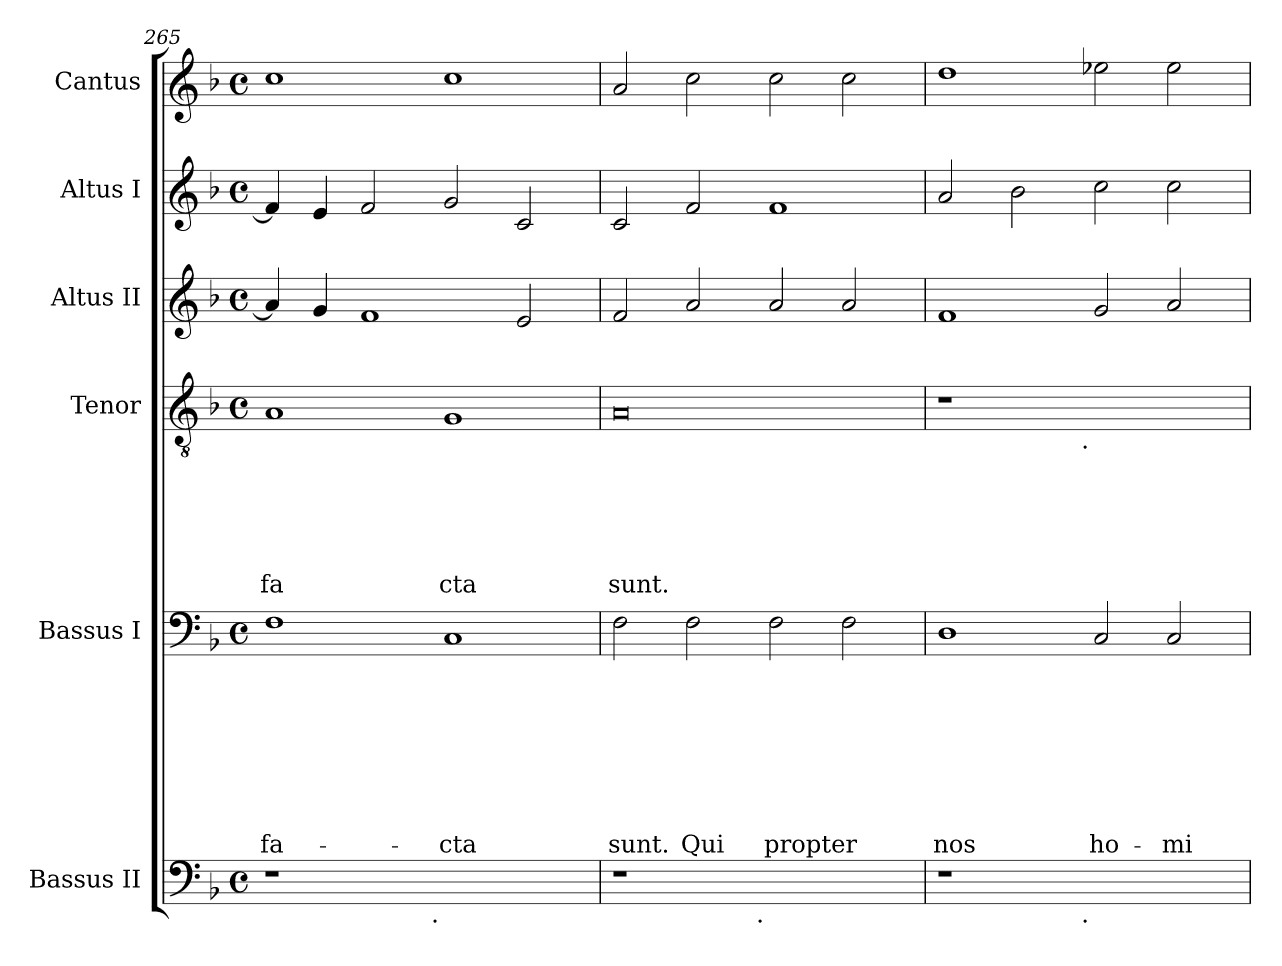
**kern	**kern	**text	**text	**text	**text	**text	**text	**text	**text	**kern	**text	**text	**text	**text	**text	**text	**kern	**kern	**kern
*part6	*part5	*part5	*part5	*part5	*part5	*part5	*part5	*part5	*part5	*part4	*part4	*part4	*part4	*part4	*part4	*part4	*part3	*part2	*part1
*staff6	*staff5	*staff5	*staff5	*staff5	*staff5	*staff5	*staff5	*staff5	*staff5	*staff4	*staff4	*staff4	*staff4	*staff4	*staff4	*staff4	*staff3	*staff2	*staff1
*I"Bassus II	*I"Bassus I	*	*	*	*	*	*	*	*	*I"Tenor	*	*	*	*	*	*	*I"Altus II	*I"Altus I	*I"Cantus
*I'B II	*I'B I	*	*	*	*	*	*	*	*	*I'T	*	*	*	*	*	*	*I'A II	*I'A I	*
*clefF4	*clefF4	*	*	*	*	*	*	*	*	*clefGv2	*	*	*	*	*	*	*clefG2	*clefG2	*clefG2
*k[b-]	*k[b-]	*	*	*	*	*	*	*	*	*k[b-]	*	*	*	*	*	*	*k[b-]	*k[b-]	*k[b-]
*F:	*F:	*	*	*	*	*	*	*	*	*F:	*	*	*	*	*	*	*F:	*F:	*F:
*M4/4	*M4/4	*	*	*	*	*	*	*	*	*M4/4	*	*	*	*	*	*	*M4/4	*M4/4	*M4/4
*met(c)	*met(c)	*	*	*	*	*	*	*	*	*met(c)	*	*	*	*	*	*	*met(c)	*met(c)	*met(c)
=265	=265	=265	=265	=265	=265	=265	=265	=265	=265	=265	=265	=265	=265	=265	=265	=265	=265	=265	=265
!	!	!	!	!	!	!	!	!	!LO:LY:b	!	!	!	!	!	!	!LO:LY:b	!	!	!
*^	*	*	*	*	*	*	*	*	*	*	*	*	*	*	*	*	*	*	*
1r	2ryy	1F	.	.	.	.	.	.	.	fa-	1A	.	.	.	.	.	fa	4a/]	4f/]	1cc
.	.	.	.	.	.	.	.	.	.	.	.	.	.	.	.	.	.	4g/	4e/	.
.	4...ryy	.	.	.	.	.	.	.	.	.	.	.	.	.	.	.	.	1f	2f/	.
!	!LO:TX:b:t=.	!	!	!	!	!	!	!	!	!	!	!	!	!	!	!	!	!	!	!
.	1ryy	.	.	.	.	.	.	.	.	.	.	.	.	.	.	.	.	.	.	.
!	!	!	!	!	!	!	!	!	!	!LO:LY:b	!	!	!	!	!	!	!LO:LY:b	!	!	!
1ryy	.	1C	.	.	.	.	.	.	.	-cta	1G	.	.	.	.	.	cta	.	2g/	1cc
.	.	.	.	.	.	.	.	.	.	.	.	.	.	.	.	.	.	2e/	2c/	.
.	32ryy	.	.	.	.	.	.	.	.	.	.	.	.	.	.	.	.	.	.	.
=266	=266	=266	=266	=266	=266	=266	=266	=266	=266	=266	=266	=266	=266	=266	=266	=266	=266	=266	=266	=266
!	!	!	!	!	!	!	!	!	!	!LO:LY:b	!	!	!	!	!	!	!LO:LY:b	!	!	!
1r	2ryy	2F\	.	.	.	.	.	.	.	sunt.	0A	.	.	.	.	.	sunt.	2f/	2c/	2a/
!	!	!	!	!	!	!	!	!	!	!LO:LY:b	!	!	!	!	!	!	!	!	!	!
.	4...ryy	2F\	.	.	.	.	.	.	.	Qui	.	.	.	.	.	.	.	2a/	2f/	2cc\
!	!LO:TX:b:t=.	!	!	!	!	!	!	!	!	!	!	!	!	!	!	!	!	!	!	!
.	1ryy	.	.	.	.	.	.	.	.	.	.	.	.	.	.	.	.	.	.	.
!	!	!	!	!	!	!	!	!	!	!LO:LY:b	!	!	!	!	!	!	!	!	!	!
1ryy	.	2F\	.	.	.	.	.	.	.	propter	.	.	.	.	.	.	.	2a/	1f	2cc\
.	.	2F\	.	.	.	.	.	.	.	.	.	.	.	.	.	.	.	2a/	.	2cc\
.	32ryy	.	.	.	.	.	.	.	.	.	.	.	.	.	.	.	.	.	.	.
=267	=267	=267	=267	=267	=267	=267	=267	=267	=267	=267	=267	=267	=267	=267	=267	=267	=267	=267	=267	=267
!	!	!	!	!	!	!	!	!	!	!LO:LY:b	!	!	!	!	!	!	!	!	!	!
*	*	*	*	*	*	*	*	*	*	*	*^	*	*	*	*	*	*	*	*	*
1r	2ryy	1D	.	.	.	.	.	.	.	nos	1r	2ryy	.	.	.	.	.	.	1f	2a/	1dd
.	4...ryy	.	.	.	.	.	.	.	.	.	.	4...ryy	.	.	.	.	.	.	.	2b-\	.
!	!	!	!	!	!	!	!	!	!	!	!	!LO:TX:b:t=.	!	!	!	!	!	!	!	!	!
!	!LO:TX:b:t=.	!	!	!	!	!	!	!	!	!	!	!	!	!	!	!	!	!	!	!	!
.	1ryy	.	.	.	.	.	.	.	.	.	.	1ryy	.	.	.	.	.	.	.	.	.
!	!	!	!	!	!	!	!	!	!	!LO:LY:b	!	!	!	!	!	!	!	!	!	!	!
1ryy	.	2C/	.	.	.	.	.	.	.	ho-	1ryy	.	.	.	.	.	.	.	2g/	2cc\	2ee-X\
!	!	!	!	!	!	!	!	!	!	!LO:LY:b	!	!	!	!	!	!	!	!	!	!	!
.	.	2C/	.	.	.	.	.	.	.	-mi-	.	.	.	.	.	.	.	.	2a/	2cc\	2ee-\
.	32ryy	.	.	.	.	.	.	.	.	.	.	32ryy	.	.	.	.	.	.	.	.	.
*v	*v	*	*	*	*	*	*	*	*	*	*v	*v	*	*	*	*	*	*	*	*	*
=	=	=	=	=	=	=	=	=	=	=	=	=	=	=	=	=	=	=	=
*-	*-	*-	*-	*-	*-	*-	*-	*-	*-	*-	*-	*-	*-	*-	*-	*-	*-	*-	*-
